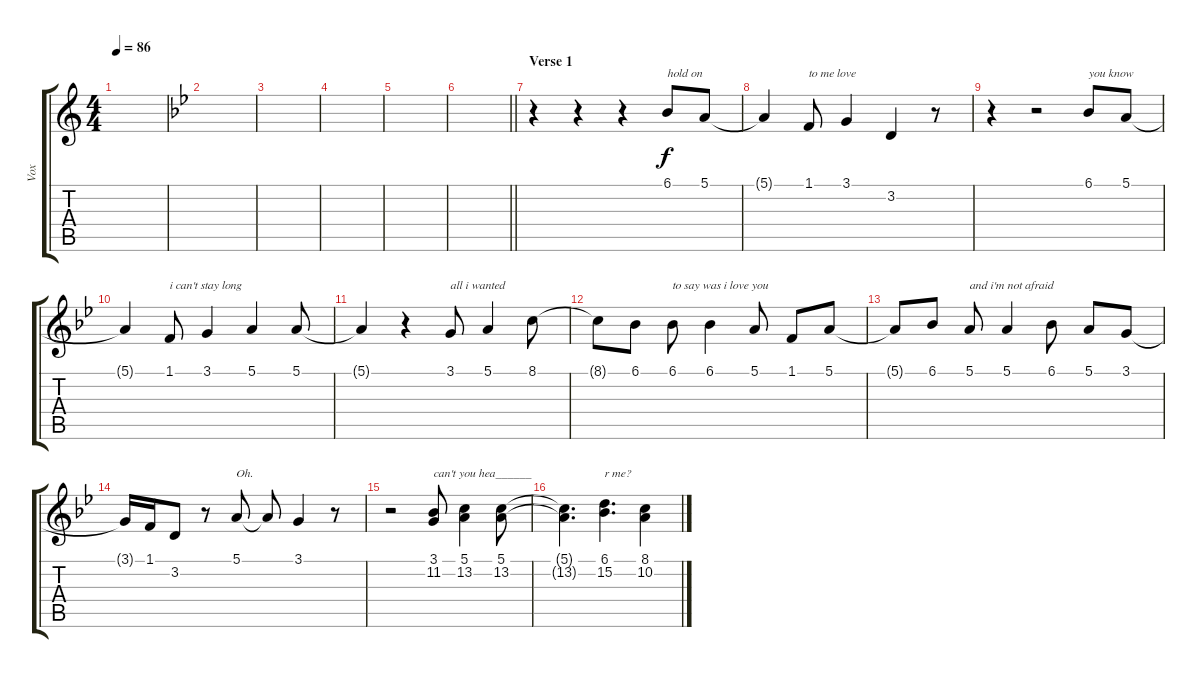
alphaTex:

\track ("Vox" "Vox") {instrument oboe}
\staff {score tabs}
\tuning (E4 B3 G3 D3 A2 E2) {hide}
\ts (4 4)
\tempo 86
\clef g2
\ks c
|
\ks bb
|
\ks gminor
|
|
|
\barLineRight lightlight
|
\section ("" "Verse 1")
r.4 r.4 r.4 6.1.8{txt "hold on"} 5.1.8 |
5.1{t}.4 1.1.8{txt "to me love"} 3.1.4 3.2.4 r.8 |
r.4 r.2 6.1.8{txt "you know"} 5.1.8 |
5.1{t}.4 1.1.8{txt "i can't stay long"} 3.1.4 5.1.4 5.1.8 |
5.1{t}.4 r.4 3.1.8{txt "all i wanted"} 5.1.4 8.1.8 |
8.1{t}.8 6.1.8 6.1.8{txt "to say was i love you"} 6.1.4 5.1.8 1.1.8 5.1.8 |
5.1{t}.8 6.1.8 5.1.8{txt "and i'm not afraid"} 5.1.4 6.1.8 5.1.8 3.1.8 |
3.1{t}.16 1.1.16 3.2.8 r.8 5.1.8{txt "Oh."} 5.1{t}.8 3.1.4 r.8 |
r.2 (3.1 11.2).8{txt "can't you hea______"} (5.1 13.2).4 (5.1 13.2).8 |
(5.1{t} 13.2{t}).4{d} (6.1 15.2).4{d txt "r me?"} (8.1 10.2).4
